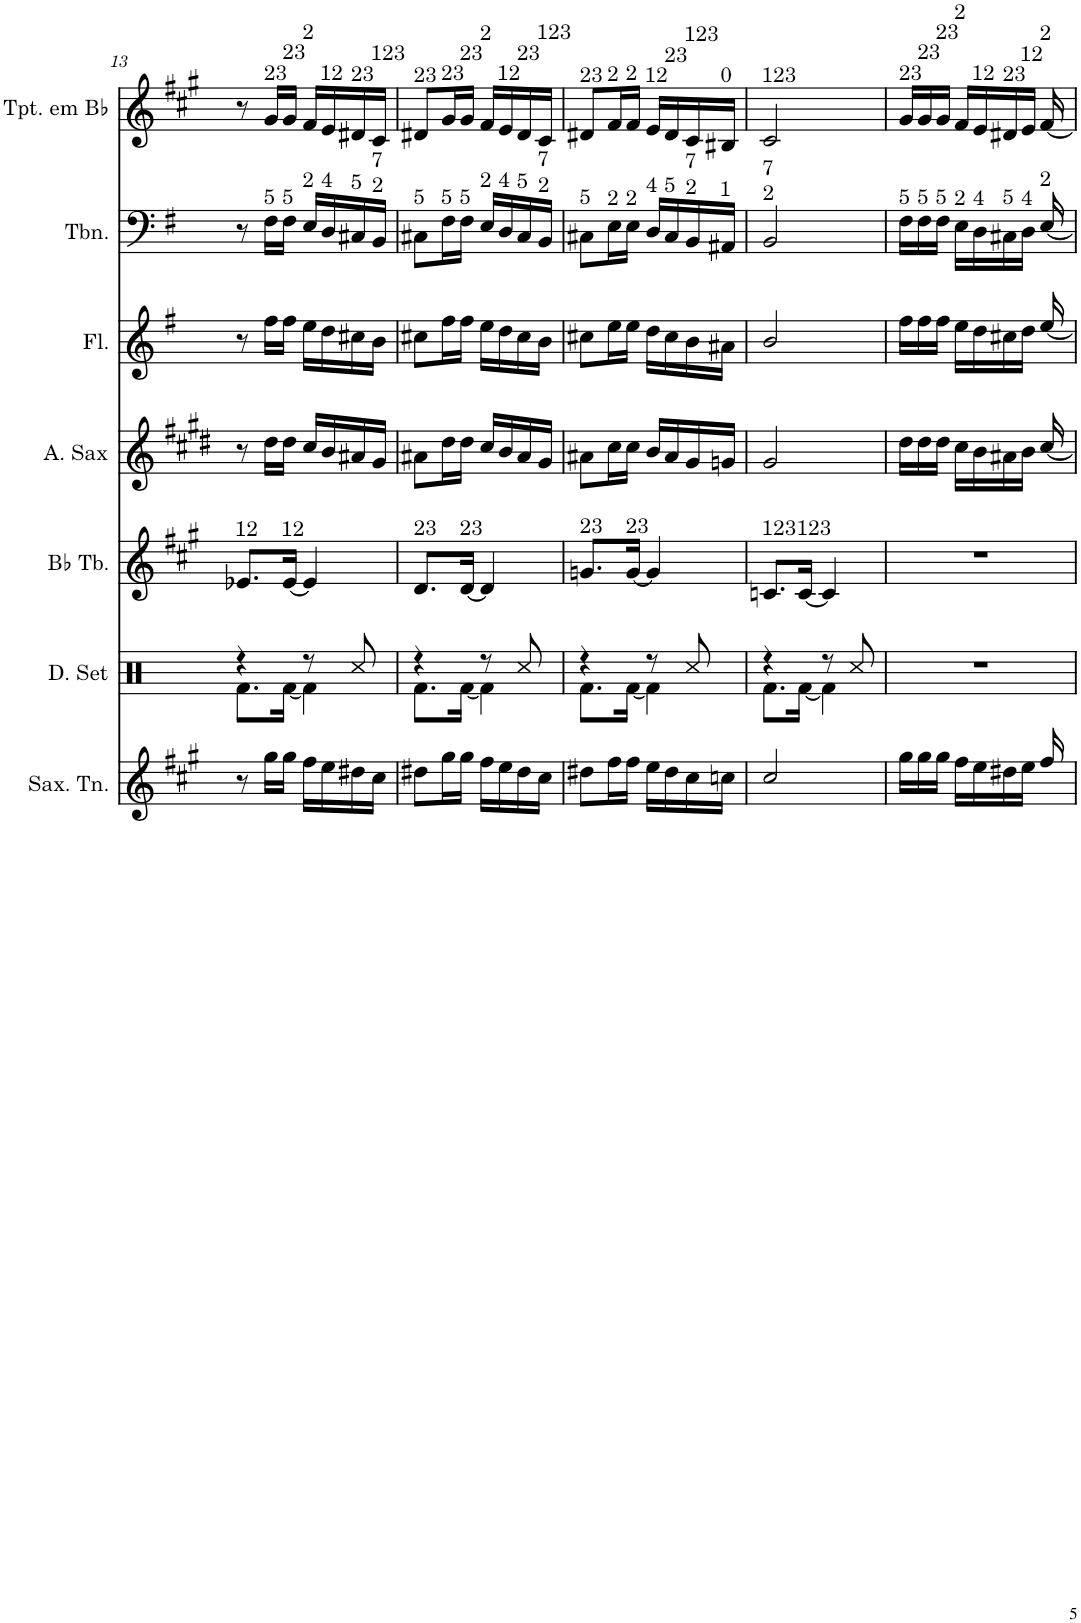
**kern	**kern	**kern	**kern	**kern	**kern	**kern
*part7	*part6	*part5	*part4	*part3	*part2	*part1
*staff7	*staff6	*staff5	*staff4	*staff3	*staff2	*staff1
*I"Saxofone Tenor	*I"Drumset	*I"Bb Tuba	*I"Saxofone Alto	*I"Flauta Transversal	*I"Trombone	*I"Trompete em Bb
*I'Sax. Tn.	*I'D. Set	*I'Bb Tb.	*	*I'Fl.	*I'Tbn.	*I'Tpt. em Bb
!!LO:PB:g=z
*clefG2	*clefX	*clefG2	*clefG2	*clefG2	*clefF4	*clefG2
*Trd8c14	*	*Trd15c25	*Trd5c9	*	*	*Trd1c2
*k[f#c#g#]	*k[]	*k[f#c#g#]	*k[f#c#g#d#]	*k[f#]	*k[f#]	*k[f#c#g#]
*M2/4	*M2/4	*M2/4	*M2/4	*M2/4	*M2/4	*M2/4
=13	=13	=13	=13	=13	=13	=13
*	*^	*	*	*	*	*
!	!	!	!LO:TX:a:t=12	!	!	!	!
8r	4r	8.Rf\L	8.e-X/L	8r	8r	8r	8r
!	!	!	!	!	!	!	!LO:TX:a:t=23
!	!	!	!	!	!	!LO:TX:a:t=5	!
16gg#\LL	.	.	.	16dd#\LL	16ff#\LL	16F#\LL	16g#/LL
!	!	!	!	!	!	!	!LO:TX:a:t=23
!	!	!	!	!	!	!LO:TX:a:t=5	!
!	!	!	!LO:TX:a:t=12	!	!	!	!
16gg#\JJ	.	[16Rf\Jk	[16e-/Jk	16dd#\JJ	16ff#\JJ	16F#\JJ	16g#/JJ
!	!	!	!	!	!	!	!LO:TX:a:t=2
!	!	!	!	!	!	!LO:TX:a:t=2	!
16ff#\LL	8r	4Rf\]	4e-/]	16cc#/LL	16ee\LL	16E/LL	16f#/LL
!	!	!	!	!	!	!	!LO:TX:a:t=12
!	!	!	!	!	!	!LO:TX:a:t=4	!
16ee\	.	.	.	16b/	16dd\	16D/	16e/
!	!	!	!	!	!	!	!LO:TX:a:t=23
!	!	!	!	!	!	!LO:TX:a:t=5	!
16dd#X\	8Rcc/	.	.	16a#X/	16cc#X\	16C#X/	16d#X/
!	!	!	!	!	!	!	!LO:TX:a:t=123
!	!	!	!	!	!	!LO:TX:a:t=7	!
!	!	!	!	!	!	!LO:TX:a:t=2	!
16cc#\JJ	.	.	.	16g#/JJ	16b\JJ	16BB/JJ	16c#/JJ
=14	=14	=14	=14	=14	=14	=14	=14
!	!	!	!	!	!	!	!LO:TX:a:t=23
!	!	!	!	!	!	!LO:TX:a:t=5	!
!	!	!	!LO:TX:a:t=23	!	!	!	!
8dd#X\L	4r	8.Rf\L	8.d/L	8a#X\L	8cc#X\L	8C#X\L	8d#X/L
!	!	!	!	!	!	!	!LO:TX:a:t=23
!	!	!	!	!	!	!LO:TX:a:t=5	!
16gg#\L	.	.	.	16dd#\L	16ff#\L	16F#\L	16g#/L
!	!	!	!	!	!	!	!LO:TX:a:t=23
!	!	!	!	!	!	!LO:TX:a:t=5	!
!	!	!	!LO:TX:a:t=23	!	!	!	!
16gg#\JJ	.	[16Rf\Jk	[16d/Jk	16dd#\JJ	16ff#\JJ	16F#\JJ	16g#/JJ
!	!	!	!	!	!	!	!LO:TX:a:t=2
!	!	!	!	!	!	!LO:TX:a:t=2	!
16ff#\LL	8r	4Rf\]	4d/]	16cc#/LL	16ee\LL	16E/LL	16f#/LL
!	!	!	!	!	!	!	!LO:TX:a:t=12
!	!	!	!	!	!	!LO:TX:a:t=4	!
16ee\	.	.	.	16b/	16dd\	16D/	16e/
!	!	!	!	!	!	!	!LO:TX:a:t=23
!	!	!	!	!	!	!LO:TX:a:t=5	!
16dd#\	8Rcc/	.	.	16a#/	16cc#\	16C#/	16d#/
!	!	!	!	!	!	!	!LO:TX:a:t=123
!	!	!	!	!	!	!LO:TX:a:t=7	!
!	!	!	!	!	!	!LO:TX:a:t=2	!
16cc#\JJ	.	.	.	16g#/JJ	16b\JJ	16BB/JJ	16c#/JJ
=15	=15	=15	=15	=15	=15	=15	=15
!	!	!	!	!	!	!	!LO:TX:a:t=23
!	!	!	!	!	!	!LO:TX:a:t=5	!
!	!	!	!LO:TX:a:t=23	!	!	!	!
8dd#X\L	4r	8.Rf\L	8.gn/L	8a#X\L	8cc#X\L	8C#X\L	8d#X/L
!	!	!	!	!	!	!	!LO:TX:a:t=2
!	!	!	!	!	!	!LO:TX:a:t=2	!
16ff#\L	.	.	.	16cc#\L	16ee\L	16E\L	16f#/L
!	!	!	!	!	!	!	!LO:TX:a:t=2
!	!	!	!	!	!	!LO:TX:a:t=2	!
!	!	!	!LO:TX:a:t=23	!	!	!	!
16ff#\JJ	.	[16Rf\Jk	[16g/Jk	16cc#\JJ	16ee\JJ	16E\JJ	16f#/JJ
!	!	!	!	!	!	!	!LO:TX:a:t=12
!	!	!	!	!	!	!LO:TX:a:t=4	!
16ee\LL	8r	4Rf\]	4g/]	16b/LL	16dd\LL	16D/LL	16e/LL
!	!	!	!	!	!	!	!LO:TX:a:t=23
!	!	!	!	!	!	!LO:TX:a:t=5	!
16dd#\	.	.	.	16a#/	16cc#\	16C#/	16d#/
!	!	!	!	!	!	!	!LO:TX:a:t=123
!	!	!	!	!	!	!LO:TX:a:t=7	!
!	!	!	!	!	!	!LO:TX:a:t=2	!
16cc#\	8Rcc/	.	.	16g#/	16b\	16BB/	16c#/
!	!	!	!	!	!	!	!LO:TX:a:t=0
!	!	!	!	!	!	!LO:TX:a:t=1	!
16ccn\JJ	.	.	.	16gn/JJ	16a#X\JJ	16AA#X/JJ	16B#X/JJ
=16	=16	=16	=16	=16	=16	=16	=16
!	!	!	!	!	!	!	!LO:TX:a:t=123
!	!	!	!	!	!	!LO:TX:a:t=7	!
!	!	!	!	!	!	!LO:TX:a:t=2	!
!	!	!	!LO:TX:a:t=123	!	!	!	!
2cc#/	4r	8.Rf\L	8.cn/L	2g#/	2b/	2BB/	2c#/
!	!	!	!LO:TX:a:t=123	!	!	!	!
.	.	[16Rf\Jk	[16c/Jk	.	.	.	.
.	8r	4Rf\]	4c/]	.	.	.	.
.	8Rcc/	.	.	.	.	.	.
*	*v	*v	*	*	*	*	*
=17	=17	=17	=17	=17	=17	=17
!	!	!	!	!	!	!LO:TX:a:t=23
!	!	!	!	!	!LO:TX:a:t=5	!
16gg#\LL	2r	2r	16dd#\LL	16ff#\LL	16F#\LL	16g#/LL
!	!	!	!	!	!	!LO:TX:a:t=23
!	!	!	!	!	!LO:TX:a:t=5	!
16gg#\	.	.	16dd#\	16ff#\	16F#\	16g#/
!	!	!	!	!	!	!LO:TX:a:t=23
!	!	!	!	!	!LO:TX:a:t=5	!
16gg#\JJ	.	.	16dd#\JJ	16ff#\JJ	16F#\JJ	16g#/JJ
!	!	!	!	!	!	!LO:TX:a:t=2
!	!	!	!	!	!LO:TX:a:t=2	!
16ff#\LL	.	.	16cc#\LL	16ee\LL	16E\LL	16f#/LL
!	!	!	!	!	!	!LO:TX:a:t=12
!	!	!	!	!	!LO:TX:a:t=4	!
16ee\	.	.	16b\	16dd\	16D\	16e/
!	!	!	!	!	!	!LO:TX:a:t=23
!	!	!	!	!	!LO:TX:a:t=5	!
16dd#X\	.	.	16a#X\	16cc#X\	16C#X\	16d#X/
!	!	!	!	!	!	!LO:TX:a:t=12
!	!	!	!	!	!LO:TX:a:t=4	!
16ee\JJ	.	.	16b\JJ	16dd\JJ	16D\JJ	16e/JJ
!	!	!	!	!	!	!LO:TX:a:t=2
!	!	!	!	!	!LO:TX:a:t=2	!
16ff#/	.	.	[16cc#/	[16ee/	[16E/	[16f#/
=	=	=	=	=	=	=
*-	*-	*-	*-	*-	*-	*-
